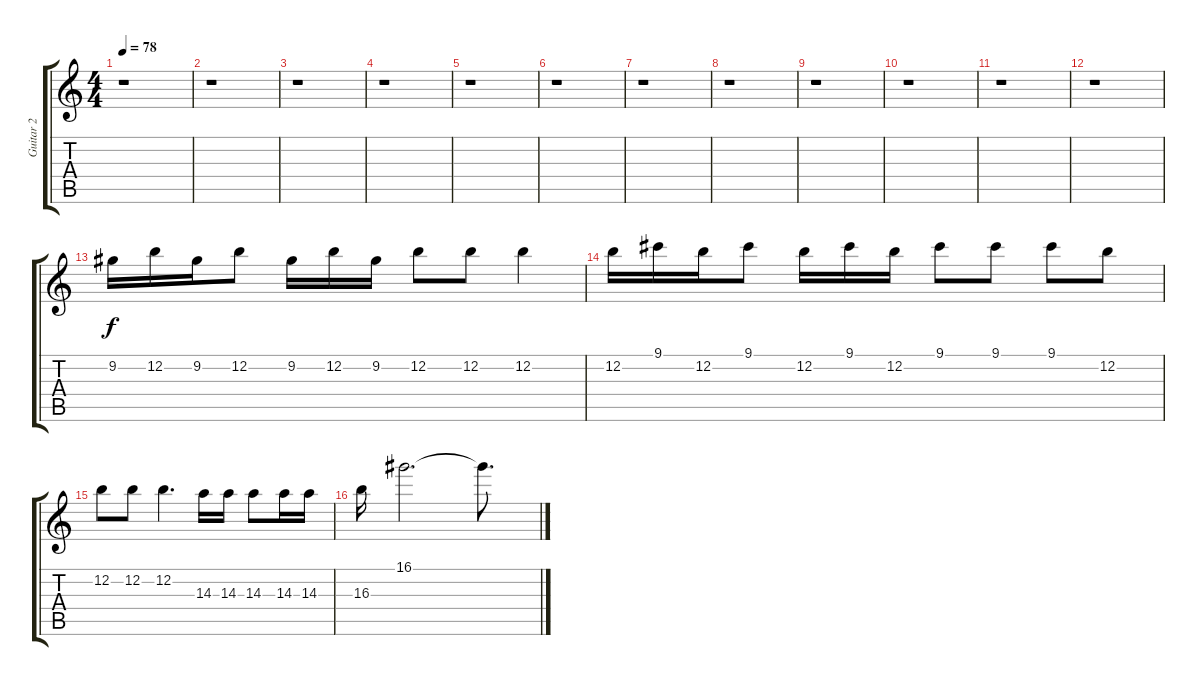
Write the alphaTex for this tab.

\track ("Guitar 2" "Guitar 2") {instrument overdrivenguitar}
\staff {score tabs}
\tuning (E4 B3 G3 D3 A2 E2) {hide}
\ts (4 4)
\tempo 78
\clef g2
\ks c
r.1{dy f} |
r.1 |
r.1 |
r.1 |
r.1 |
r.1 |
r.1 |
r.1 |
r.1 |
r.1 |
r.1 |
r.1 |
9.2.16 12.2.16 9.2.16 12.2.8 9.2.16 12.2.16 9.2.16 12.2.8 12.2.8 12.2.4 |
12.2.16 9.1.16 12.2.16 9.1.8 12.2.16 9.1.16 12.2.16 9.1.8 9.1.8 9.1.8 12.2.8 |
12.2.8 12.2.8 12.2.4{d} 14.3.16 14.3.16 14.3.8 14.3.16 14.3.16 |
16.3.16 16.1.2{d} 16.1{t}.8{d}
